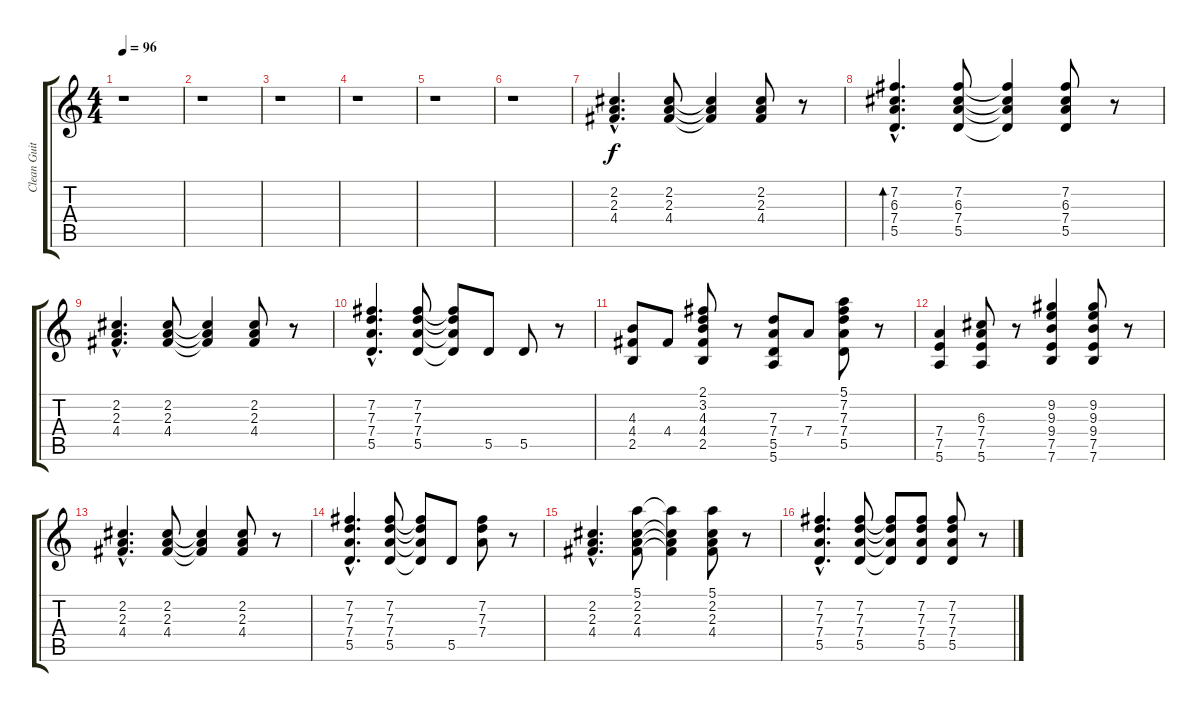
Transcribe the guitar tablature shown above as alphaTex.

\track ("Clean Guitar" "Clean Guit") {instrument electricguitarclean}
\staff {score tabs}
\tuning (E4 B3 G3 D3 A2 E2) {hide}
\ts (4 4)
\tempo 96
\clef g2
\ks c
r.1{dy f} |
r.1 |
r.1 |
r.1 |
r.1 |
r.1 |
(2.2{hac} 2.3{hac} 4.4{hac}).4{d} (2.2 2.3 4.4).8 (2.2{t} 2.3{t} 4.4{t}).4 (2.2 2.3 4.4).8 r.8 |
(7.2{hac} 6.3{hac} 7.4{hac} 5.5{hac}).4{d bd 240} (7.2 6.3 7.4 5.5).8 (7.2{t} 6.3{t} 7.4{t} 5.5{t}).4 (7.2 6.3 7.4 5.5).8 r.8 |
(2.2{hac} 2.3{hac} 4.4{hac}).4{d} (2.2 2.3 4.4).8 (2.2{t} 2.3{t} 4.4{t}).4 (2.2 2.3 4.4).8 r.8 |
(7.2{hac} 7.3{hac} 7.4{hac} 5.5{hac}).4{d} (7.2 7.3 7.4 5.5).8 (7.2{t} 7.3{t} 7.4{t} 5.5{t}).8 5.5.8 5.5.8 r.8 |
(4.3 4.4 2.5).8 4.4.8 (2.1 3.2 4.3 4.4 2.5).8 r.8 (7.3 7.4 5.5 5.6).8 7.4.8 (5.1 7.2 7.3 7.4 5.5).8 r.8 |
(7.4 7.5 5.6).4 (6.3 7.4 7.5 5.6).8 r.8 (9.2 9.3 9.4 7.5 7.6).4 (9.2 9.3 9.4 7.5 7.6).8 r.8 |
(2.2{hac} 2.3{hac} 4.4{hac}).4{d} (2.2 2.3 4.4).8 (2.2{t} 2.3{t} 4.4{t}).4 (2.2 2.3 4.4).8 r.8 |
(7.2{hac} 7.3{hac} 7.4{hac} 5.5{hac}).4{d} (7.2 7.3 7.4 5.5).8 (7.2{t} 7.3{t} 7.4{t} 5.5{t}).8 5.5.8 (7.2 7.3 7.4).8 r.8 |
(2.2{hac} 2.3{hac} 4.4{hac}).4{d} (5.1 2.2 2.3 4.4).8 (5.1{t} 2.2{t} 2.3{t} 4.4{t}).4 (5.1 2.2 2.3 4.4).8 r.8 |
(7.2{hac} 7.3{hac} 7.4{hac} 5.5{hac}).4{d} (7.2 7.3 7.4 5.5).8 (7.2{t} 7.3{t} 7.4{t} 5.5{t}).8 (7.2 7.3 7.4 5.5).8 (7.2 7.3 7.4 5.5).8 r.8
